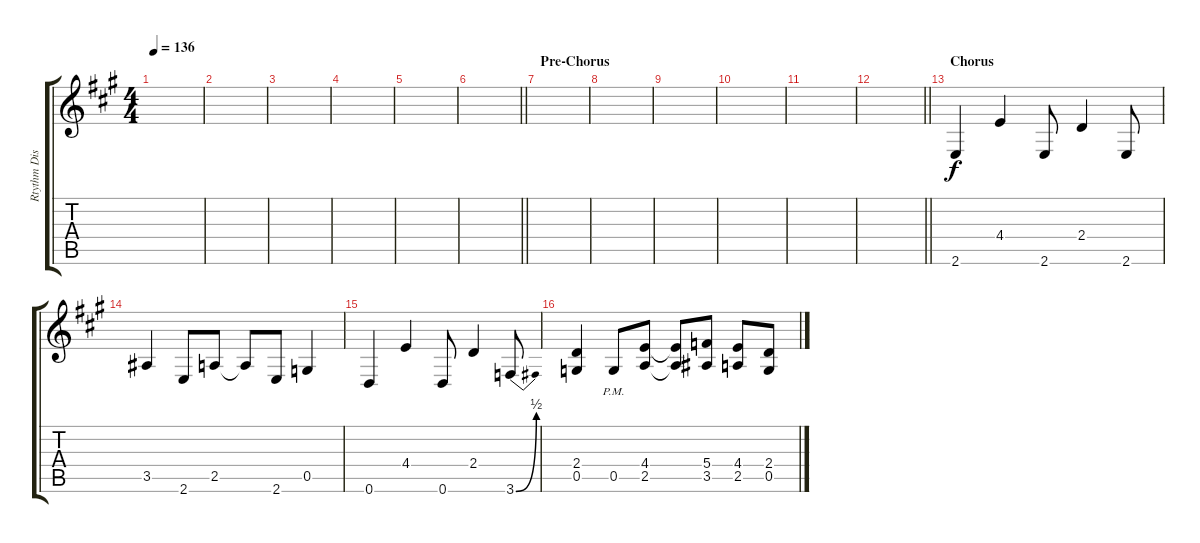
\track ("Rtythm Distortion" "Rtythm Dis") {instrument distortionguitar}
\staff {score tabs}
\tuning (D4 A3 F3 C3 G2 D2) {hide}
\ts (4 4)
\tempo 136
\clef g2
\ks a
|
|
|
|
|
\barLineRight lightlight
|
\section ("" "Pre-Chorus")
|
|
|
|
|
\barLineRight lightlight
|
\section ("" "Chorus")
2.6.4 4.4.4 2.6.8 2.4.4 2.6.8 |
3.5.4 2.6.8 2.5.8 2.5{t}.8 2.6.8 0.5.4 |
0.6.4 4.4.4 0.6.8 2.4.4 3.6{be (bend 0 0 60 2)}.8 |
(2.4 0.5).4 0.5{pm}.8 (4.4 2.5).8 (4.4{t} 2.5{t}).8 (5.4 3.5).8 (4.4 2.5).8 (2.4 0.5).8
